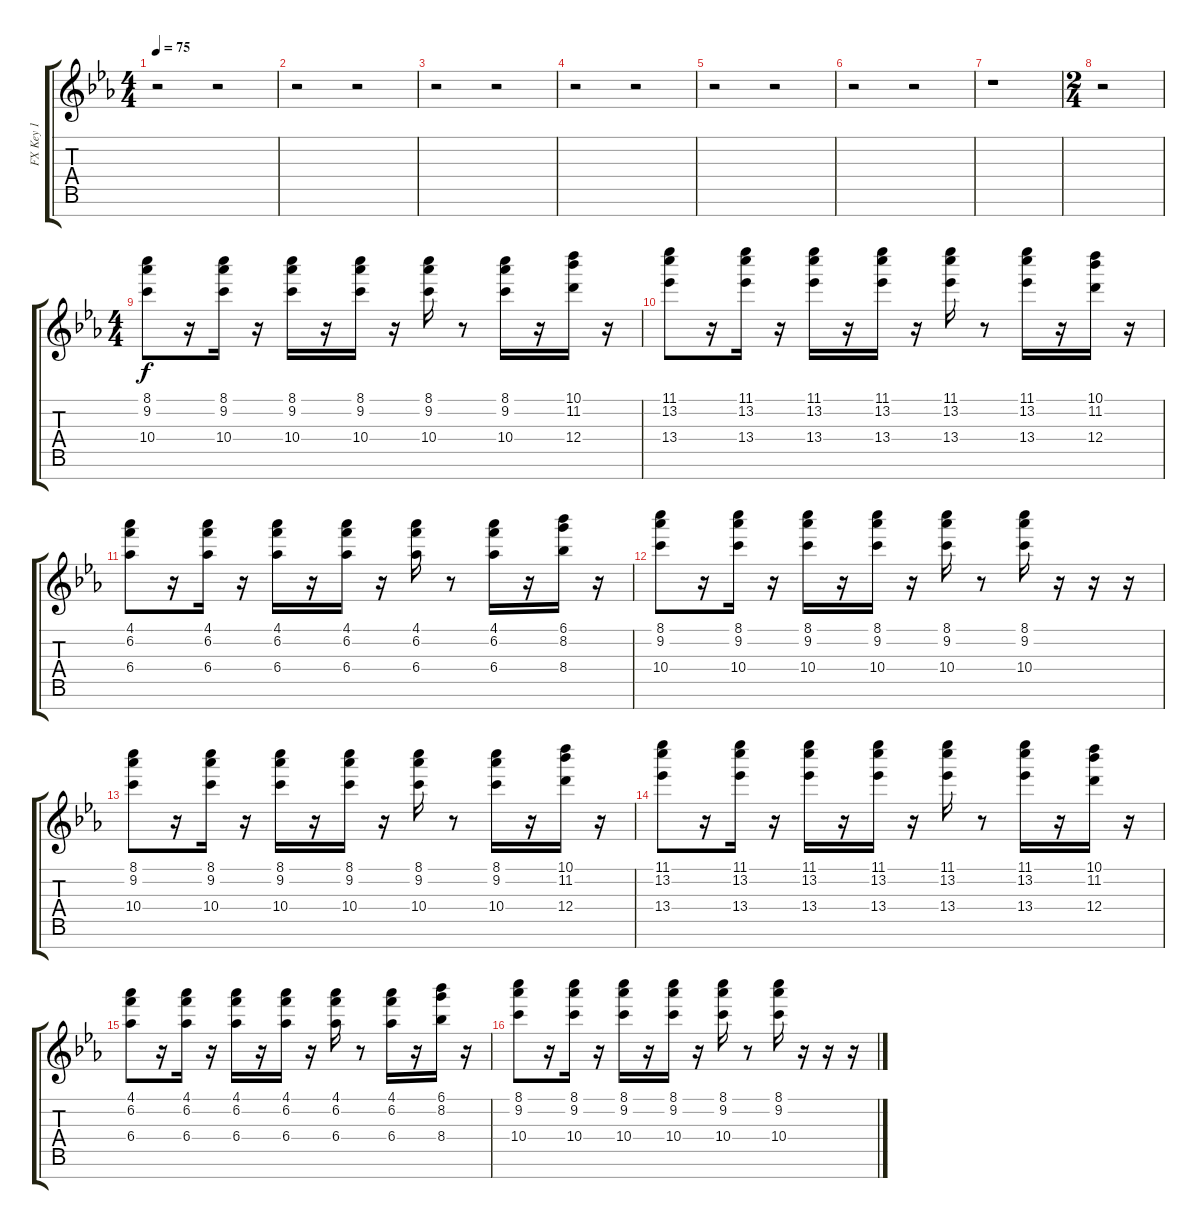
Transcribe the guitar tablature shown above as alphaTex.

\track ("FX Key 1" "FX Key 1") {instrument rockorgan}
\staff {score tabs}
\tuning (E6 B5 G5 D5 A4 E4 B3) {hide}
\ts (4 4)
\tempo 75
\clef g2
\ks eb
r.2{dy f} r.2 |
r.2 r.2 |
r.2 r.2 |
r.2 r.2 |
r.2 r.2 |
r.2 r.2 |
r.1 |
\ts (2 4)
r.2 |
\ts (4 4)
(8.1 9.2 10.4).8 r.16 (8.1 9.2 10.4).16 r.16 (8.1 9.2 10.4).16 r.16 (8.1 9.2 10.4).16 r.16 (8.1 9.2 10.4).16 r.8 (8.1 9.2 10.4).16 r.16 (10.1 11.2 12.4).16 r.16 |
(11.1 13.2 13.4).8 r.16 (11.1 13.2 13.4).16 r.16 (11.1 13.2 13.4).16 r.16 (11.1 13.2 13.4).16 r.16 (11.1 13.2 13.4).16 r.8 (11.1 13.2 13.4).16 r.16 (10.1 11.2 12.4).16 r.16 |
(4.1 6.2 6.4).8 r.16 (4.1 6.2 6.4).16 r.16 (4.1 6.2 6.4).16 r.16 (4.1 6.2 6.4).16 r.16 (4.1 6.2 6.4).16 r.8 (4.1 6.2 6.4).16 r.16 (6.1 8.2 8.4).16 r.16 |
(8.1 9.2 10.4).8 r.16 (8.1 9.2 10.4).16 r.16 (8.1 9.2 10.4).16 r.16 (8.1 9.2 10.4).16 r.16 (8.1 9.2 10.4).16 r.8 (8.1 9.2 10.4).16 r.16 r.16 r.16 |
(8.1 9.2 10.4).8 r.16 (8.1 9.2 10.4).16 r.16 (8.1 9.2 10.4).16 r.16 (8.1 9.2 10.4).16 r.16 (8.1 9.2 10.4).16 r.8 (8.1 9.2 10.4).16 r.16 (10.1 11.2 12.4).16 r.16 |
(11.1 13.2 13.4).8 r.16 (11.1 13.2 13.4).16 r.16 (11.1 13.2 13.4).16 r.16 (11.1 13.2 13.4).16 r.16 (11.1 13.2 13.4).16 r.8 (11.1 13.2 13.4).16 r.16 (10.1 11.2 12.4).16 r.16 |
(4.1 6.2 6.4).8 r.16 (4.1 6.2 6.4).16 r.16 (4.1 6.2 6.4).16 r.16 (4.1 6.2 6.4).16 r.16 (4.1 6.2 6.4).16 r.8 (4.1 6.2 6.4).16 r.16 (6.1 8.2 8.4).16 r.16 |
(8.1 9.2 10.4).8 r.16 (8.1 9.2 10.4).16 r.16 (8.1 9.2 10.4).16 r.16 (8.1 9.2 10.4).16 r.16 (8.1 9.2 10.4).16 r.8 (8.1 9.2 10.4).16 r.16 r.16 r.16
